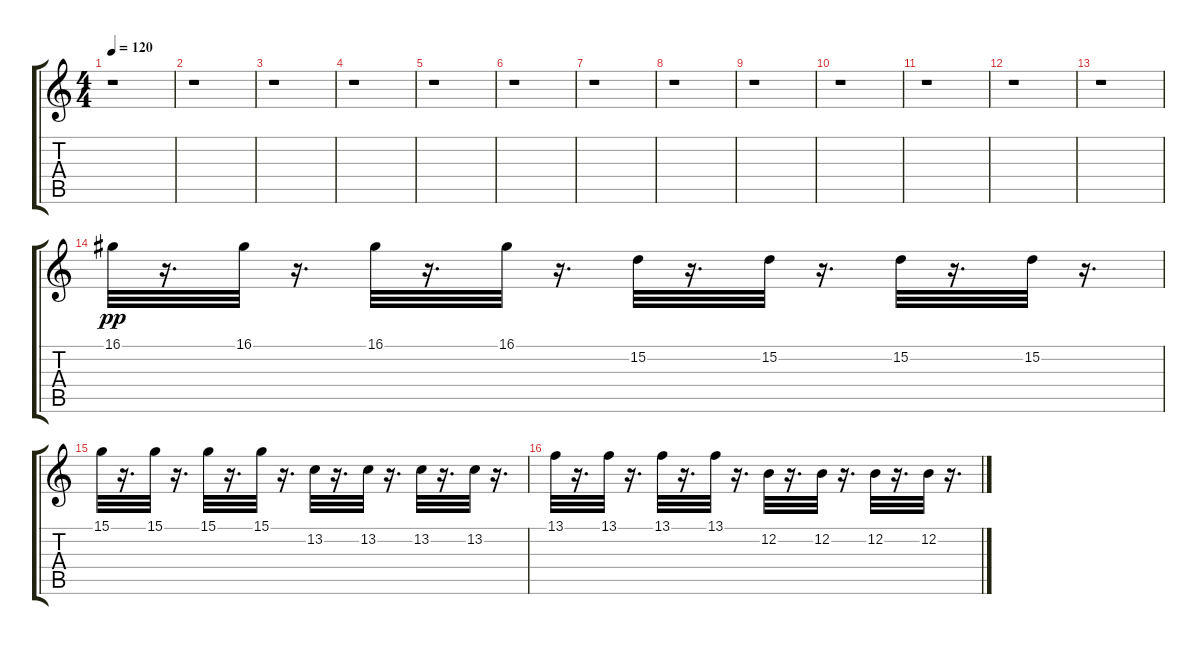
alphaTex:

\track "" {instrument stringensemble1}
\staff {score tabs}
\tuning (E4 B3 G3 D3 A2 E2) {hide}
\ts (4 4)
\tempo 120
\clef g2
\ks c
r.1{dy pp} |
r.1 |
r.1 |
r.1 |
r.1 |
r.1 |
r.1 |
r.1 |
r.1 |
r.1 |
r.1 |
r.1 |
r.1 |
16.1.32 r.16{d} 16.1.32 r.16{d} 16.1.32 r.16{d} 16.1.32 r.16{d} 15.2.32 r.16{d} 15.2.32 r.16{d} 15.2.32 r.16{d} 15.2.32 r.16{d} |
15.1.32 r.16{d} 15.1.32 r.16{d} 15.1.32 r.16{d} 15.1.32 r.16{d} 13.2.32 r.16{d} 13.2.32 r.16{d} 13.2.32 r.16{d} 13.2.32 r.16{d} |
13.1.32 r.16{d} 13.1.32 r.16{d} 13.1.32 r.16{d} 13.1.32 r.16{d} 12.2.32 r.16{d} 12.2.32 r.16{d} 12.2.32 r.16{d} 12.2.32 r.16{d}
